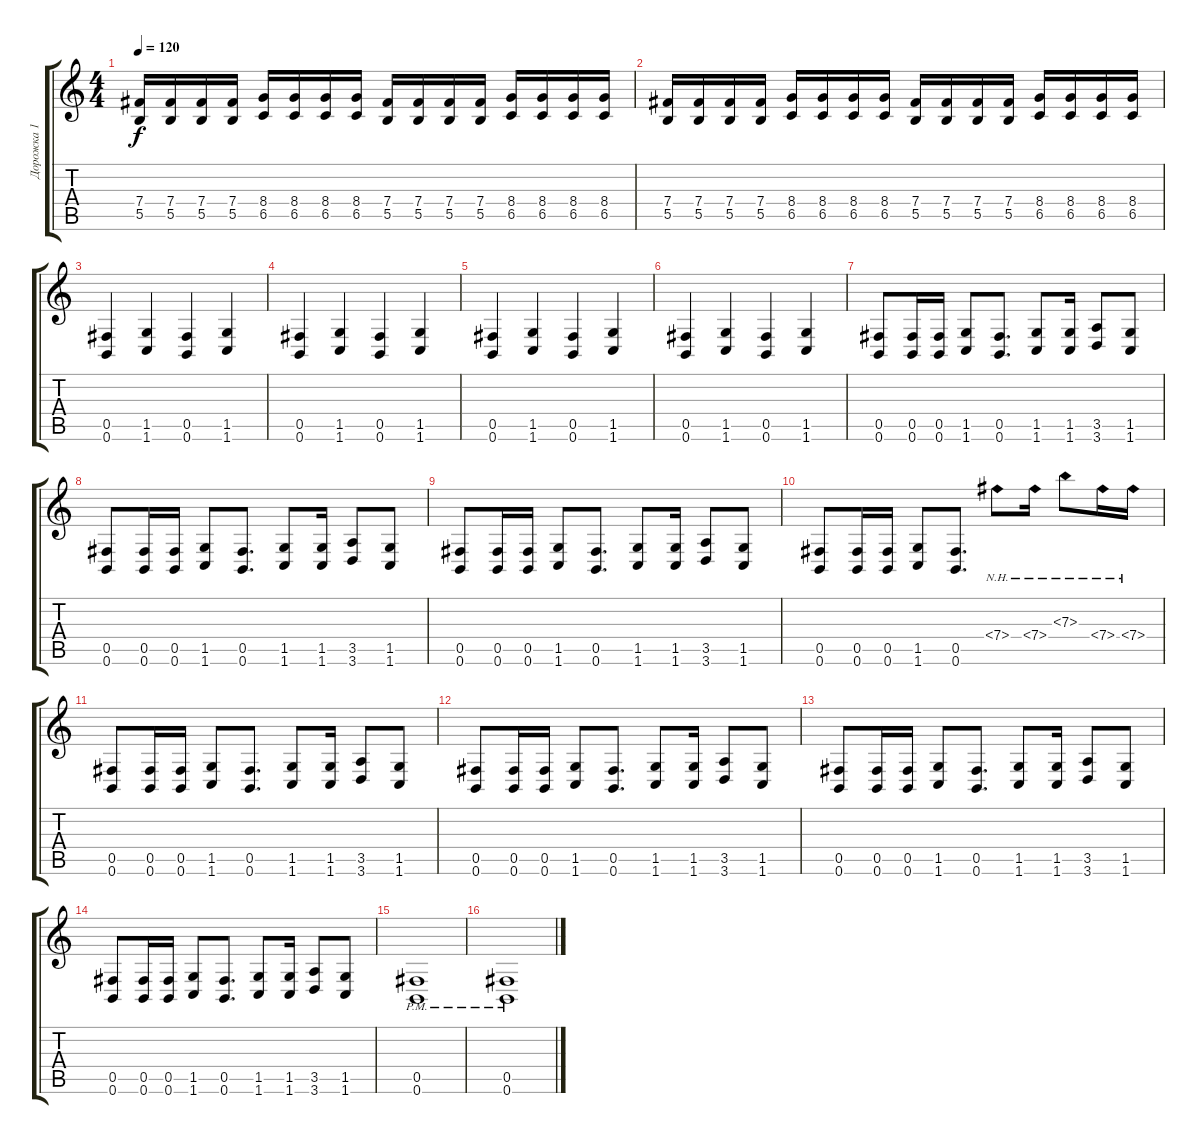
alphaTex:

\track ("Дорожка 1" "Дорожка 1") {instrument overdrivenguitar}
\staff {score tabs}
\tuning (Db4 Ab3 E3 B2 Gb2 B1) {hide}
\ts (4 4)
\tempo 120
\clef g2
\ks c
(7.4 5.5).16{dy f} (7.4 5.5).16 (7.4 5.5).16 (7.4 5.5).16 (8.4 6.5).16 (8.4 6.5).16 (8.4 6.5).16 (8.4 6.5).16 (7.4 5.5).16 (7.4 5.5).16 (7.4 5.5).16 (7.4 5.5).16 (8.4 6.5).16 (8.4 6.5).16 (8.4 6.5).16 (8.4 6.5).16 |
(7.4 5.5).16 (7.4 5.5).16 (7.4 5.5).16 (7.4 5.5).16 (8.4 6.5).16 (8.4 6.5).16 (8.4 6.5).16 (8.4 6.5).16 (7.4 5.5).16 (7.4 5.5).16 (7.4 5.5).16 (7.4 5.5).16 (8.4 6.5).16 (8.4 6.5).16 (8.4 6.5).16 (8.4 6.5).16 |
(0.5 0.6).4 (1.5 1.6).4 (0.5 0.6).4 (1.5 1.6).4 |
(0.5 0.6).4 (1.5 1.6).4 (0.5 0.6).4 (1.5 1.6).4 |
(0.5 0.6).4 (1.5 1.6).4 (0.5 0.6).4 (1.5 1.6).4 |
(0.5 0.6).4 (1.5 1.6).4 (0.5 0.6).4 (1.5 1.6).4 |
(0.5 0.6).8 (0.5 0.6).16 (0.5 0.6).16 (1.5 1.6).8 (0.5 0.6).8{d} (1.5 1.6).8 (1.5 1.6).16 (3.5 3.6).8 (1.5 1.6).8 |
(0.5 0.6).8 (0.5 0.6).16 (0.5 0.6).16 (1.5 1.6).8 (0.5 0.6).8{d} (1.5 1.6).8 (1.5 1.6).16 (3.5 3.6).8 (1.5 1.6).8 |
(0.5 0.6).8 (0.5 0.6).16 (0.5 0.6).16 (1.5 1.6).8 (0.5 0.6).8{d} (1.5 1.6).8 (1.5 1.6).16 (3.5 3.6).8 (1.5 1.6).8 |
(0.5 0.6).8 (0.5 0.6).16 (0.5 0.6).16 (1.5 1.6).8 (0.5 0.6).8{d} 7.4{nh}.8 7.4{nh}.16 7.3{nh}.8 7.4{nh}.16 7.4{nh}.16 |
(0.5 0.6).8 (0.5 0.6).16 (0.5 0.6).16 (1.5 1.6).8 (0.5 0.6).8{d} (1.5 1.6).8 (1.5 1.6).16 (3.5 3.6).8 (1.5 1.6).8 |
(0.5 0.6).8 (0.5 0.6).16 (0.5 0.6).16 (1.5 1.6).8 (0.5 0.6).8{d} (1.5 1.6).8 (1.5 1.6).16 (3.5 3.6).8 (1.5 1.6).8 |
(0.5 0.6).8 (0.5 0.6).16 (0.5 0.6).16 (1.5 1.6).8 (0.5 0.6).8{d} (1.5 1.6).8 (1.5 1.6).16 (3.5 3.6).8 (1.5 1.6).8 |
(0.5 0.6).8 (0.5 0.6).16 (0.5 0.6).16 (1.5 1.6).8 (0.5 0.6).8{d} (1.5 1.6).8 (1.5 1.6).16 (3.5 3.6).8 (1.5 1.6).8 |
(0.5{pm} 0.6{pm}).1 |
(0.5{pm} 0.6{pm}).1
